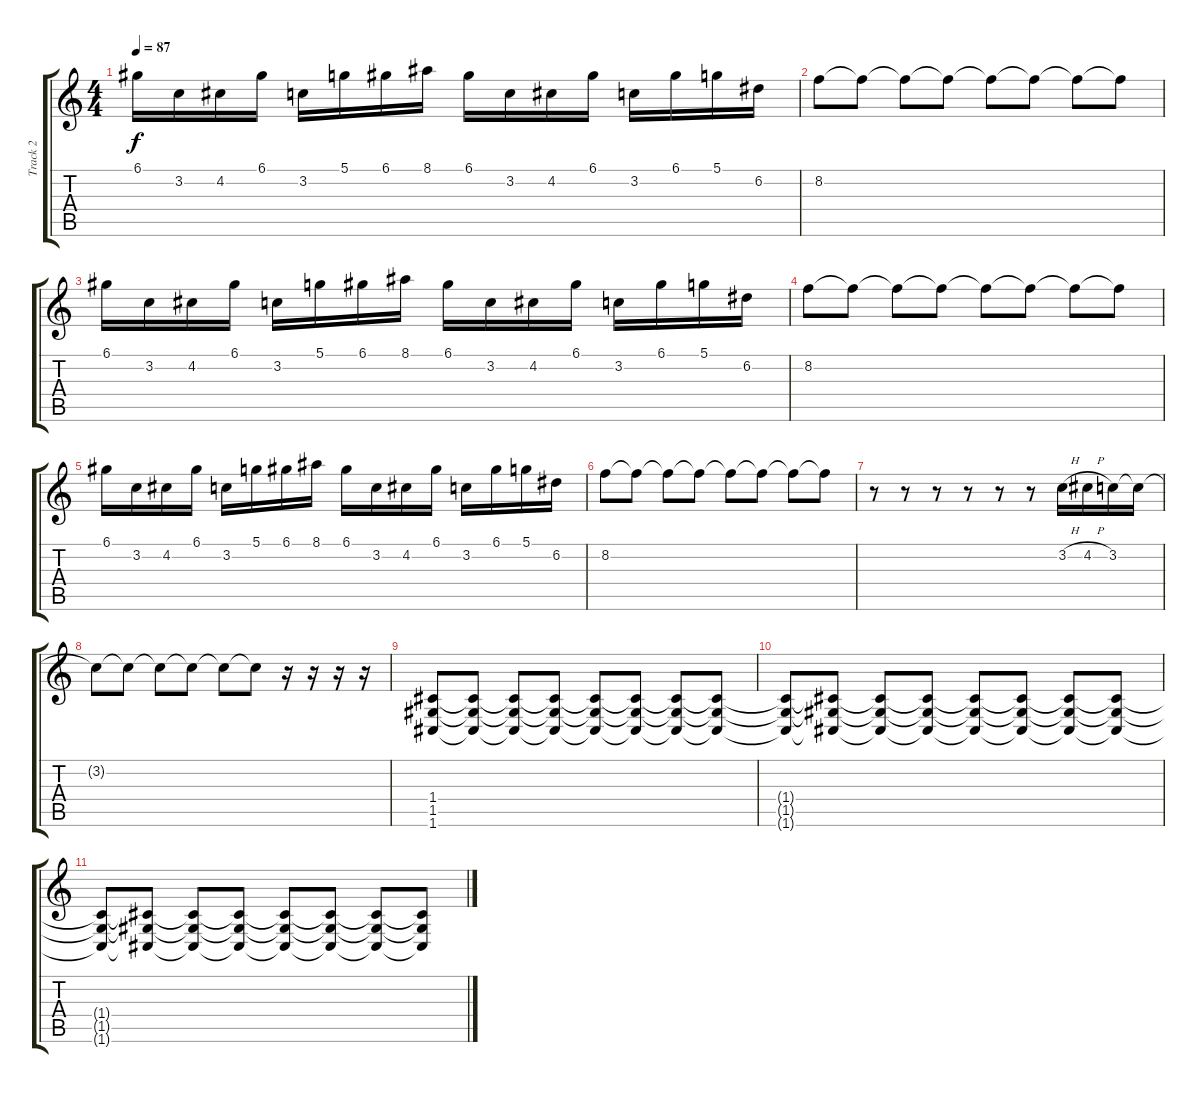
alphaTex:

\track ("Track 2" "Track 2") {instrument distortionguitar}
\staff {score tabs}
\tuning (D4 A3 F3 C3 G2 C2) {hide}
\ts (4 4)
\tempo 87
\clef g2
\ks c
6.1.16{dy f} 3.2.16 4.2.16 6.1.16 3.2.16 5.1.16 6.1.16 8.1.16 6.1.16 3.2.16 4.2.16 6.1.16 3.2.16 6.1.16 5.1.16 6.2.16 |
8.2.8 8.2{t}.8 8.2{t}.8 8.2{t}.8 8.2{t}.8 8.2{t}.8 8.2{t}.8 8.2{t}.8 |
6.1.16 3.2.16 4.2.16 6.1.16 3.2.16 5.1.16 6.1.16 8.1.16 6.1.16 3.2.16 4.2.16 6.1.16 3.2.16 6.1.16 5.1.16 6.2.16 |
8.2.8 8.2{t}.8 8.2{t}.8 8.2{t}.8 8.2{t}.8 8.2{t}.8 8.2{t}.8 8.2{t}.8 |
6.1.16 3.2.16 4.2.16 6.1.16 3.2.16 5.1.16 6.1.16 8.1.16 6.1.16 3.2.16 4.2.16 6.1.16 3.2.16 6.1.16 5.1.16 6.2.16 |
8.2.8 8.2{t}.8 8.2{t}.8 8.2{t}.8 8.2{t}.8 8.2{t}.8 8.2{t}.8 8.2{t}.8 |
r.8 r.8 r.8 r.8 r.8 r.8 3.2{h}.16 4.2{h}.16 3.2.16 3.2{t}.16 |
3.2{t}.8 3.2{t}.8 3.2{t}.8 3.2{t}.8 3.2{t}.8 3.2{t}.8 r.16 r.16 r.16 r.16 |
(1.4 1.5 1.6).8 (1.4{t} 1.5{t} 1.6{t}).8 (1.4{t} 1.5{t} 1.6{t}).8{volume 15} (1.4{t} 1.5{t} 1.6{t}).8 (1.4{t} 1.5{t} 1.6{t}).8{volume 14} (1.4{t} 1.5{t} 1.6{t}).8 (1.4{t} 1.5{t} 1.6{t}).8{volume 12} (1.4{t} 1.5{t} 1.6{t}).8 |
(1.4{t} 1.5{t} 1.6{t}).8{volume 11} (1.4{t} 1.5{t} 1.6{t}).8 (1.4{t} 1.5{t} 1.6{t}).8{volume 10} (1.4{t} 1.5{t} 1.6{t}).8 (1.4{t} 1.5{t} 1.6{t}).8{volume 9} (1.4{t} 1.5{t} 1.6{t}).8 (1.4{t} 1.5{t} 1.6{t}).8{volume 7} (1.4{t} 1.5{t} 1.6{t}).8 |
(1.4{t} 1.5{t} 1.6{t}).8{volume 6} (1.4{t} 1.5{t} 1.6{t}).8 (1.4{t} 1.5{t} 1.6{t}).8{volume 4} (1.4{t} 1.5{t} 1.6{t}).8 (1.4{t} 1.5{t} 1.6{t}).8{volume 2} (1.4{t} 1.5{t} 1.6{t}).8 (1.4{t} 1.5{t} 1.6{t}).8{volume 0} (1.4{t} 1.5{t} 1.6{t}).8
